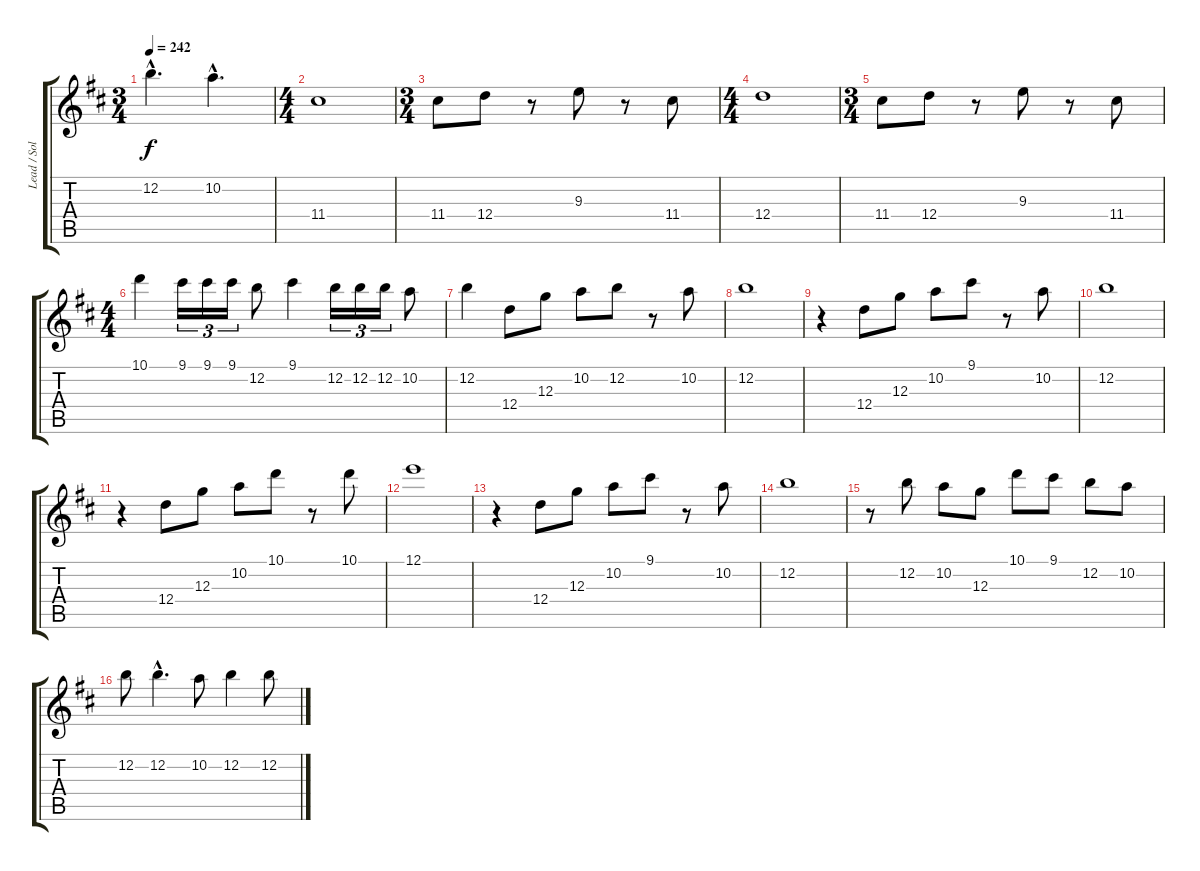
\track ("Lead / Solo Guitar " "Lead / Sol") {instrument distortionguitar}
\staff {score tabs}
\tuning (E4 B3 G3 D3 A2 E2) {hide}
\ts (3 4)
\tempo 242
\clef g2
\ks d
12.2{hac}.4{d dy f} 10.2{hac}.4{d} |
\ts (4 4)
11.4.1 |
\ts (3 4)
11.4.8 12.4.8 r.8 9.3.8 r.8 11.4.8 |
\ts (4 4)
12.4.1 |
\ts (3 4)
11.4.8 12.4.8 r.8 9.3.8 r.8 11.4.8 |
\ts (4 4)
10.1.4 9.1.16{tu (3 2)} 9.1.16{tu (3 2)} 9.1.16{tu (3 2)} 12.2.8 9.1.4 12.2.16{tu (3 2)} 12.2.16{tu (3 2)} 12.2.16{tu (3 2)} 10.2.8 |
12.2.4 12.4.8 12.3.8 10.2.8 12.2.8 r.8 10.2.8 |
12.2.1 |
r.4 12.4.8 12.3.8 10.2.8 9.1.8 r.8 10.2.8 |
12.2.1 |
r.4 12.4.8 12.3.8 10.2.8 10.1.8 r.8 10.1.8 |
12.1.1 |
r.4 12.4.8 12.3.8 10.2.8 9.1.8 r.8 10.2.8 |
12.2.1 |
r.8 12.2.8 10.2.8 12.3.8 10.1.8 9.1.8 12.2.8 10.2.8 |
12.2.8 12.2{hac}.4{d} 10.2.8 12.2.4 12.2.8
